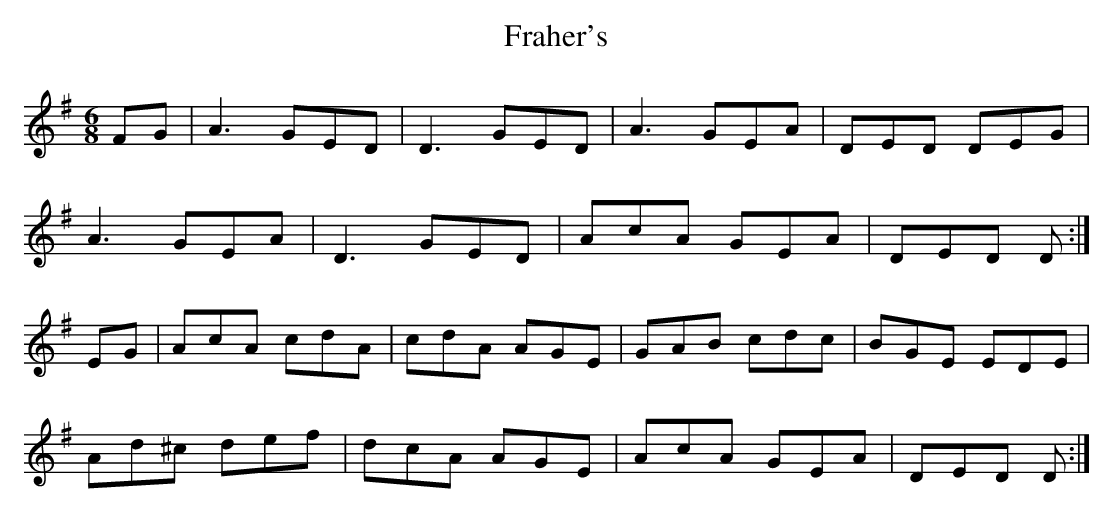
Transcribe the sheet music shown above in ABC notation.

X:1
T:Fraher's
M:6/8
L:1/8
K:D Mixolydian
FG|A3 GED|D3 GED|A3 GEA|DED DEG|!
A3 GEA|D3 GED|AcA GEA|DED D:|!
EG|AcA cdA|cdA AGE|GAB cdc|BGE EDE|!
Ad^c def|dcA AGE|AcA GEA|DED D:|!
